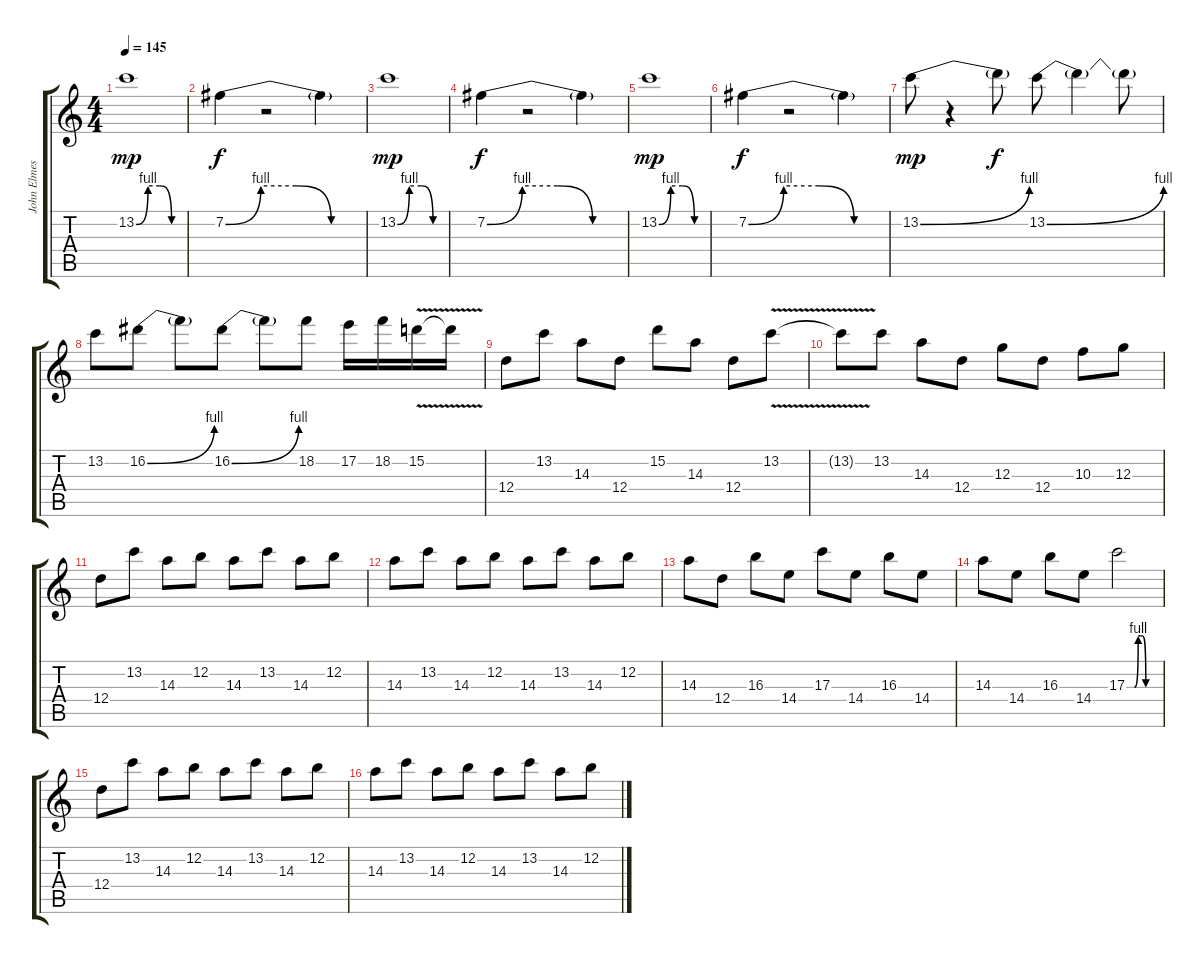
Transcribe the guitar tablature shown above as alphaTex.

\track ("John Elmesley (Lead Guitar)" "John Elmes") {instrument overdrivenguitar}
\staff {score tabs}
\tuning (E4 B3 G3 D3 A2 D2) {hide}
\ts (4 4)
\tempo 145
\clef g2
\ks c
13.2{be (custom 0 0 15 4 30 4 45 0 60 0)}.1{dy mp} |
7.2{be (custom 0 0 15 4 30 4 45 0 60 0)}.4{dy f} r.2 7.2{t}.4 |
13.2{be (custom 0 0 15 4 30 4 45 0 60 0)}.1{dy mp} |
7.2{be (custom 0 0 15 4 30 4 45 0 60 0)}.4{dy f} r.2 7.2{t}.4 |
13.2{be (custom 0 0 15 4 30 4 45 0 60 0)}.1{dy mp} |
7.2{be (custom 0 0 15 4 30 4 45 0 60 0)}.4{dy f} r.2 7.2{t}.4 |
13.2{be (bend 0 0 60 4)}.8{dy mp} r.4 13.2{t}.8{dy f} 13.2{be (bend 0 0 60 4)}.8 13.2{t}.4 13.2{t}.8 |
13.2.8 16.2{be (bend 0 0 60 4)}.8 16.2{t}.8 16.2{be (bend 0 0 60 4)}.8 16.2{t}.8 18.2.8 17.2.16 18.2.16 15.2{v}.16 15.2{t}.16 |
12.4.8 13.2.8 14.3.8 12.4.8 15.2.8 14.3.8 12.4.8 13.2{v}.8 |
13.2{t}.8 13.2.8 14.3.8 12.4.8 12.3.8 12.4.8 10.3.8 12.3.8 |
12.4.8 13.2.8 14.3.8 12.2.8 14.3.8 13.2.8 14.3.8 12.2.8 |
14.3.8 13.2.8 14.3.8 12.2.8 14.3.8 13.2.8 14.3.8 12.2.8 |
14.3.8 12.4.8 16.3.8 14.4.8 17.3.8 14.4.8 16.3.8 14.4.8 |
14.3.8 14.4.8 16.3.8 14.4.8 17.3{be (custom 0 0 14 0 21 4 25 4 29 4 35 0 40 0 50 0 60 0)}.2 |
12.4.8 13.2.8 14.3.8 12.2.8 14.3.8 13.2.8 14.3.8 12.2.8 |
14.3.8 13.2.8 14.3.8 12.2.8 14.3.8 13.2.8 14.3.8 12.2.8
